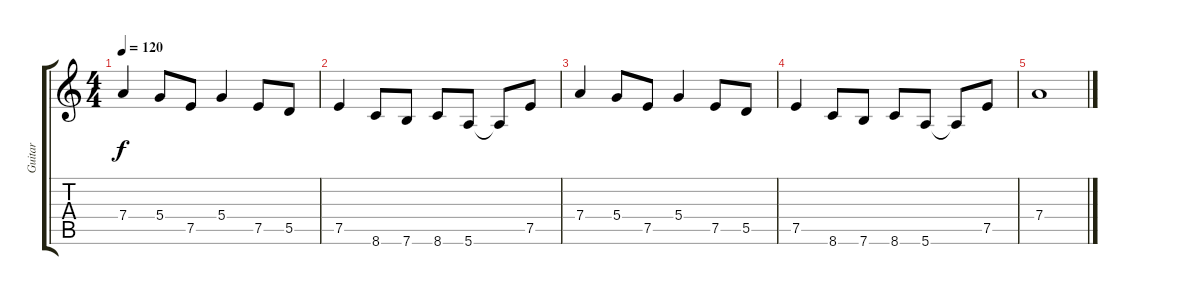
\track ("Guitar" "Guitar") {instrument electricguitarmuted}
\staff {score tabs}
\tuning (E4 B3 G3 D3 A2 E2) {hide}
\ts (4 4)
\tempo 120
\clef g2
\ks aminor
7.4.4{dy f} 5.4.8 7.5.8 5.4.4 7.5.8 5.5.8 |
7.5.4 8.6.8 7.6.8 8.6.8 5.6.8 5.6{t}.8 7.5.8 |
7.4.4 5.4.8 7.5.8 5.4.4 7.5.8 5.5.8 |
7.5.4 8.6.8 7.6.8 8.6.8 5.6.8 5.6{t}.8 7.5.8 |
7.4.1
